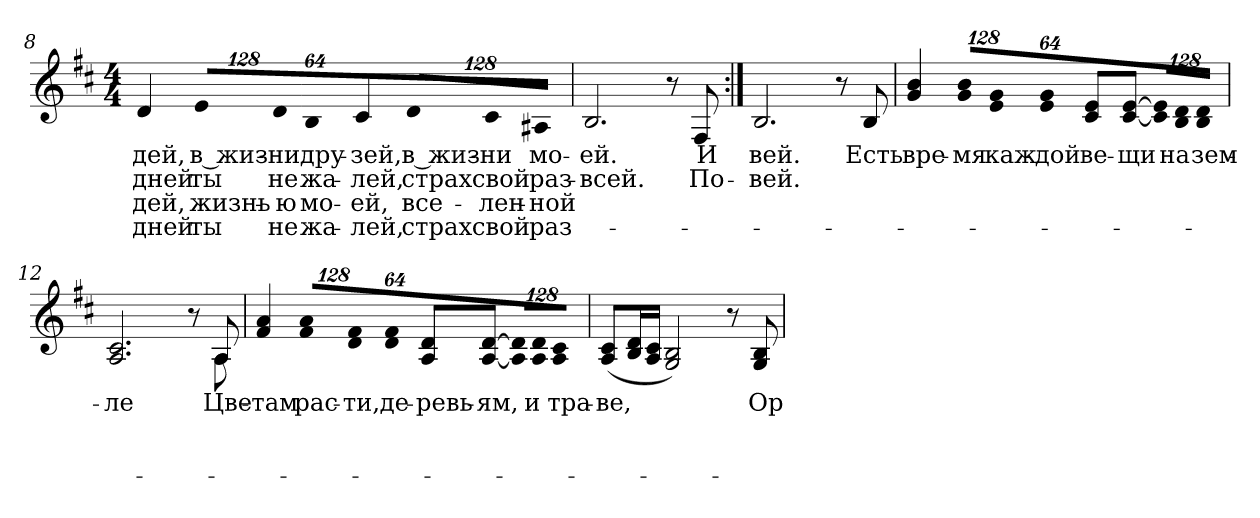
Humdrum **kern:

**kern	**text	**text	**text	**text
*part1	*part1	*part1	*part1	*part1
*staff1	*staff1	*staff1	*staff1	*staff1
!!LO:LB:g=z
*clefG2	*	*	*	*
*k[f#c#]	*	*	*	*
*b:	*	*	*	*
*M4/4	*	*	*	*
=8	=8	=8	=8	=8
!	!LO:LY:b:color=#000000	!LO:LY:b:color=#000000	!LO:LY:b:color=#000000	!LO:LY:b:color=#000000
4di/	-дей,	дней	-дей,	дней
*Xbrackettup	*	*	*	*
!LO:N:vis=8	!	!	!	!
!	!LO:LY:b:color=#000000	!LO:LY:b:color=#000000	!LO:LY:b:color=#000000	!LO:LY:b:color=#000000
1024%85ei/L	в жиз-	ты	жизнь-	ты
!LO:N:vis=8	!	!	!	!
!	!LO:LY:b:color=#000000	!LO:LY:b:color=#000000	!LO:LY:b:color=#000000	!LO:LY:b:color=#000000
1024%85di/	-ни	не	-ю	не
!LO:N:vis=8	!	!	!	!
!	!LO:LY:b:color=#000000	!LO:LY:b:color=#000000	!LO:LY:b:color=#000000	!LO:LY:b:color=#000000
512%43Bi/J	дру-	жа-	мо-	жа-
!	!LO:LY:b:color=#000000	!LO:LY:b:color=#000000	!LO:LY:b:color=#000000	!LO:LY:b:color=#000000
4c#i/	-зей,	-лей,	-ей,	-лей,
!LO:N:vis=8	!	!	!	!
!	!LO:LY:b:color=#000000	!LO:LY:b:color=#000000	!LO:LY:b:color=#000000	!LO:LY:b:color=#000000
1024%85di/L	в жиз-	страх	все-	страх
!LO:N:vis=8	!	!	!	!
!	!LO:LY:b:color=#000000	!LO:LY:b:color=#000000	!LO:LY:b:color=#000000	!LO:LY:b:color=#000000
1024%85c#i/	-ни	свой	-лен-	свой
!LO:N:vis=8	!	!	!	!
!	!LO:LY:b:color=#000000	!LO:LY:b:color=#000000	!LO:LY:b:color=#000000	!LO:LY:b:color=#000000
512%43A#Xi/J	мо-	раз-	-ной	раз-
=9	=9	=9	=9	=9
!	!LO:LY:b:color=#000000	!LO:LY:b:color=#000000	!	!
2.Bi/	-ей.	всей.	.	.
8r	.	.	.	.
!	!LO:LY:b:color=#000000	!LO:LY:b:color=#000000	!	!
8F#i/	И	По-	.	.
=10:|!	=10:|!	=10:|!	=10:|!	=10:|!
!	!LO:LY:b:color=#000000	!LO:LY:b:color=#000000	!	!
2.Bi/	-вей.	-вей.	.	.
8r	.	.	.	.
!	!LO:LY:b:color=#000000	!	!	!
8Bi/	Есть	.	.	.
=11	=11	=11	=11	=11
!	!LO:LY:b:color=#000000	!	!	!
4gi/ 4bi	вре-	.	.	.
!LO:N:vis=8	!	!	!	!
!	!LO:LY:b:color=#000000	!	!	!
1024%85gi/ 1024%85biL	-мя	.	.	.
!LO:N:vis=8	!	!	!	!
!	!LO:LY:b:color=#000000	!	!	!
1024%85ei/ 1024%85gi	каж-	.	.	.
!LO:N:vis=8	!	!	!	!
!	!LO:LY:b:color=#000000	!	!	!
512%43ei/ 512%43giJ	-дой	.	.	.
!	!LO:LY:b:color=#000000	!	!	!
8c#i/ 8eiL	ве-	.	.	.
!	!LO:LY:b:color=#000000	!	!	!
[<8c#i/ [>8eiJ	-щи	.	.	.
!LO:N:vis=8	!	!	!	!
1024%85c#i/] 1024%85ei]L	.	.	.	.
!LO:N:vis=8	!	!	!	!
!	!LO:LY:b:color=#000000	!	!	!
1024%85Bi/ 1024%85di	на	.	.	.
!LO:N:vis=8	!	!	!	!
!	!LO:LY:b:color=#000000	!	!	!
512%43Bi/ 512%43diJ	зем-	.	.	.
!!LO:LB:g=z
=12	=12	=12	=12	=12
!	!LO:LY:b:color=#000000	!	!	!
*^	*	*	*	*
2.Ai/ 2.c#i	2..ryy	-ле	.	.	.
8r	.	.	.	.	.
!	!	!LO:LY:b:color=#000000	!	!	!
8Ai/	8Ai\	Цве-	.	.	.
*v	*v	*	*	*	*
=13	=13	=13	=13	=13
*^	*	*	*	*
!	!	!LO:LY:b:color=#000000	!	!	!
*v	*v	*	*	*	*
4f#i/ 4ai	-там	.	.	.
!LO:N:vis=8	!	!	!	!
!	!LO:LY:b:color=#000000	!	!	!
1024%85f#i/ 1024%85aiL	рас-	.	.	.
!LO:N:vis=8	!	!	!	!
!	!LO:LY:b:color=#000000	!	!	!
1024%85di/ 1024%85f#i	-ти,	.	.	.
!LO:N:vis=8	!	!	!	!
!	!LO:LY:b:color=#000000	!	!	!
512%43di/ 512%43f#iJ	де-	.	.	.
!	!LO:LY:b:color=#000000	!	!	!
8Ai/ 8diL	-ревь-	.	.	.
!	!LO:LY:b:color=#000000	!	!	!
[<8Ai/ [>8diJ	-ям,	.	.	.
!LO:N:vis=8	!	!	!	!
1024%85Ai/] 1024%85di]L	.	.	.	.
!LO:N:vis=8	!	!	!	!
!	!LO:LY:b:color=#000000	!	!	!
1024%85Ai/ 1024%85di	и	.	.	.
!LO:N:vis=8	!	!	!	!
!	!LO:LY:b:color=#000000	!	!	!
512%43Ai/ 512%43c#iJ	тра-	.	.	.
=14	=14	=14	=14	=14
!	!LO:LY:b:color=#000000	!	!	!
(8Ai/ 8c#iL	-ве,	.	.	.
16Bi/ 16diL	.	.	.	.
16Ai/ 16c#iJJ	.	.	.	.
2Gi/ 2Bi)	.	.	.	.
8r	.	.	.	.
!	!LO:LY:b:color=#000000	!	!	!
8Gi/ 8Bi	Ор-	.	.	.
=	=	=	=	=
*-	*-	*-	*-	*-
